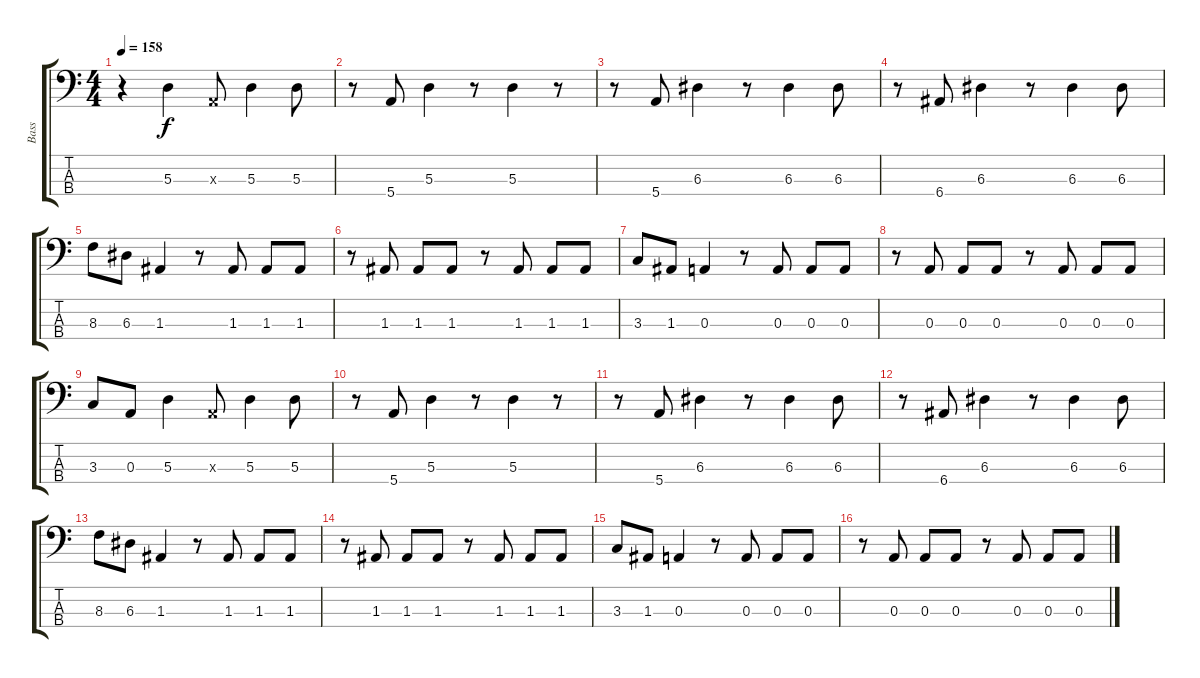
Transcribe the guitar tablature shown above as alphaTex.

\track ("Bass" "Bass") {instrument acousticguitarnylon}
\staff {score tabs}
\tuning (G2 D2 A1 E1) {hide}
\ts (4 4)
\tempo 158
\clef f4
\ks c
r.4{dy f instrument electricbassfinger} 5.3.4 0.3{x}.8 5.3.4 5.3.8 |
r.8 5.4.8 5.3.4 r.8 5.3.4 r.8 |
r.8 5.4.8 6.3.4 r.8 6.3.4 6.3.8 |
r.8 6.4.8 6.3.4 r.8 6.3.4 6.3.8 |
8.3.8 6.3.8 1.3.4 r.8 1.3.8 1.3.8 1.3.8 |
r.8 1.3.8 1.3.8 1.3.8 r.8 1.3.8 1.3.8 1.3.8 |
3.3.8 1.3.8 0.3.4 r.8 0.3.8 0.3.8 0.3.8 |
r.8 0.3.8 0.3.8 0.3.8 r.8 0.3.8 0.3.8 0.3.8 |
3.3.8 0.3.8 5.3.4 0.3{x}.8 5.3.4 5.3.8 |
r.8 5.4.8 5.3.4 r.8 5.3.4 r.8 |
r.8 5.4.8 6.3.4 r.8 6.3.4 6.3.8 |
r.8 6.4.8 6.3.4 r.8 6.3.4 6.3.8 |
8.3.8 6.3.8 1.3.4 r.8 1.3.8 1.3.8 1.3.8 |
r.8 1.3.8 1.3.8 1.3.8 r.8 1.3.8 1.3.8 1.3.8 |
3.3.8 1.3.8 0.3.4 r.8 0.3.8 0.3.8 0.3.8 |
r.8 0.3.8 0.3.8 0.3.8 r.8 0.3.8 0.3.8 0.3.8
